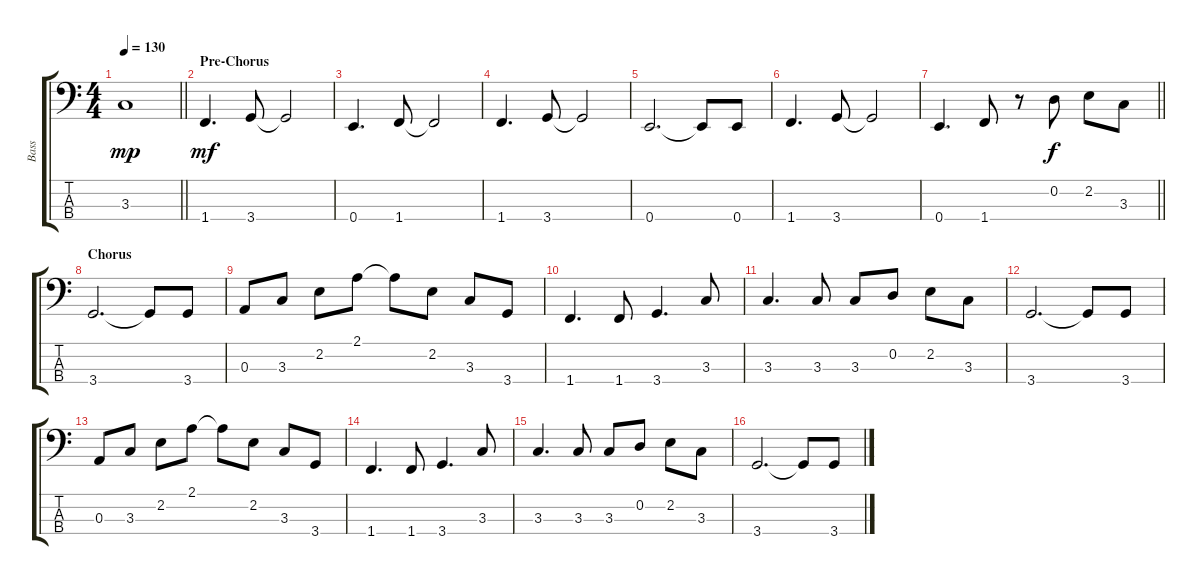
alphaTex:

\track ("Bass" "Bass") {instrument electricbassfinger}
\staff {score tabs}
\tuning (G2 D2 A1 E1) {hide}
\ts (4 4)
\tempo 130
\clef f4
\barLineRight lightlight
\ks c
3.3.1{dy mp} |
\section ("" "Pre-Chorus")
1.4.4{d dy mf} 3.4.8 3.4{t}.2 |
0.4.4{d} 1.4.8 1.4{t}.2 |
1.4.4{d} 3.4.8 3.4{t}.2 |
0.4.2{d} 0.4{t}.8 0.4.8 |
1.4.4{d} 3.4.8 3.4{t}.2 |
\barLineRight lightlight
0.4.4{d} 1.4.8 r.8 0.2.8{dy f} 2.2.8 3.3.8 |
\section ("" "Chorus")
3.4.2{d} 3.4{t}.8 3.4.8 |
0.3.8 3.3.8 2.2.8 2.1.8 2.1{t}.8 2.2.8 3.3.8 3.4.8 |
1.4.4{d} 1.4.8 3.4.4{d} 3.3.8 |
3.3.4{d} 3.3.8 3.3.8 0.2.8 2.2.8 3.3.8 |
3.4.2{d} 3.4{t}.8 3.4.8 |
0.3.8 3.3.8 2.2.8 2.1.8 2.1{t}.8 2.2.8 3.3.8 3.4.8 |
1.4.4{d} 1.4.8 3.4.4{d} 3.3.8 |
3.3.4{d} 3.3.8 3.3.8 0.2.8 2.2.8 3.3.8 |
3.4.2{d} 3.4{t}.8 3.4.8
